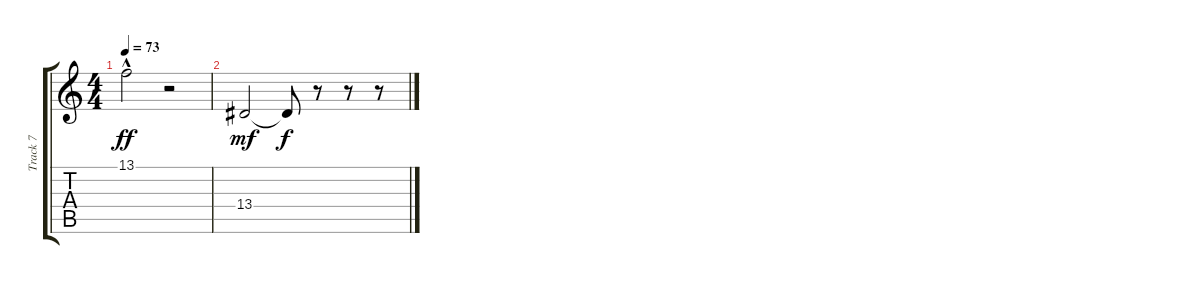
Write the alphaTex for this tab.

\track ("Track 7" "Track 7") {instrument stringensemble1}
\staff {score tabs}
\tuning (E4 B3 G3 D3 A2 E2) {hide}
\ts (4 4)
\tempo 73
\clef g2
\ks c
13.1{hac}.2{dy ff} r.2 |
13.4.2{dy mf} 13.4{t}.8{dy f} r.8 r.8 r.8
